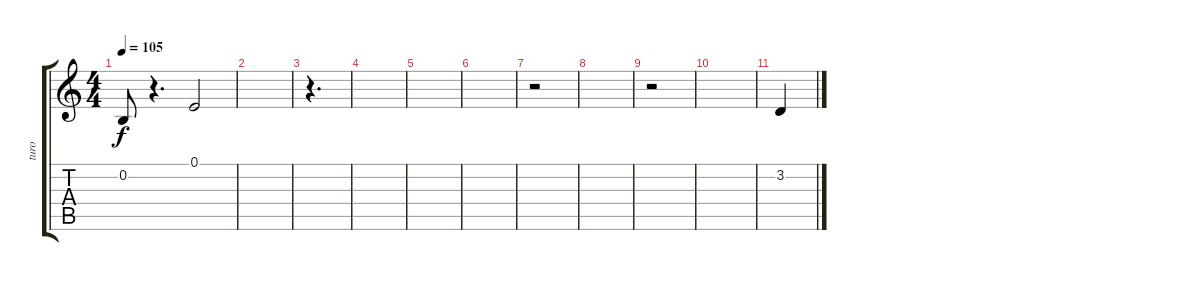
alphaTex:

\track ("turo" "turo") {instrument synthvoice}
\staff {score tabs}
\tuning (E4 B3 G3 D3 A2 E2) {hide}
\ts (4 4)
\tempo 105
\clef g2
\ks c
0.2{t}.8{dy f} r.4{d} 0.1.2 |
|
r.4{d} |
|
|
|
r.2 |
|
r.2 |
|
3.2.4
